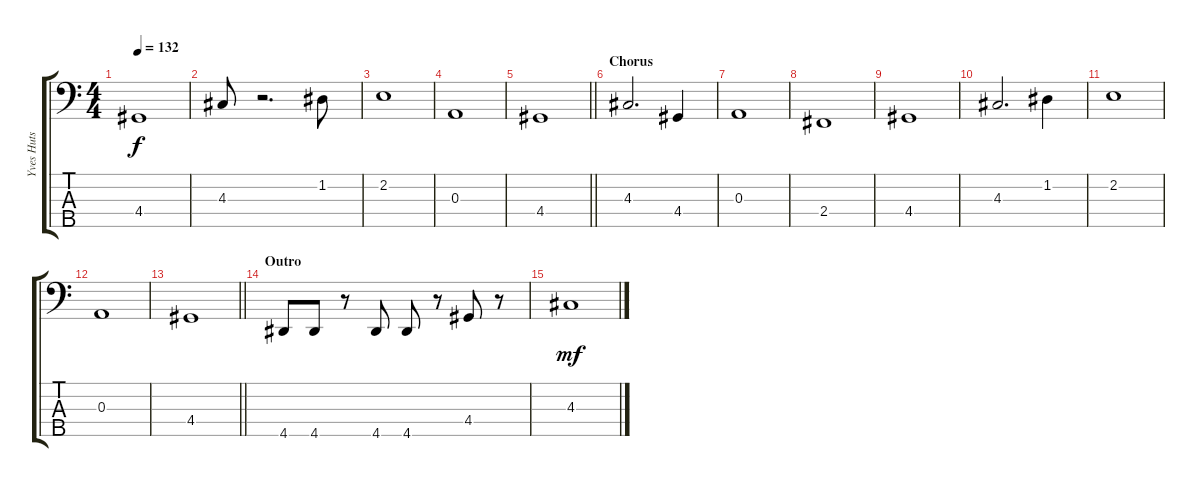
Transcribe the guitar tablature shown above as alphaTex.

\track ("Yves Huts" "Yves Huts") {instrument electricbassfinger}
\staff {score tabs}
\tuning (G2 D2 A1 E1 B0) {hide}
\ts (4 4)
\tempo 132
\clef f4
\ks c
4.4.1{dy f} |
4.3.8 r.2{d} 1.2.8 |
2.2.1 |
0.3.1 |
\barLineRight lightlight
4.4.1 |
\section ("" "Chorus")
4.3.2{d} 4.4.4 |
0.3.1 |
2.4.1 |
4.4.1 |
4.3.2{d} 1.2.4 |
2.2.1 |
0.3.1 |
\barLineRight lightlight
4.4.1 |
\section ("" "Outro")
4.5.8 4.5.8 r.8 4.5.8 4.5.8 r.8 4.4.8 r.8 |
4.3.1{dy mf}
